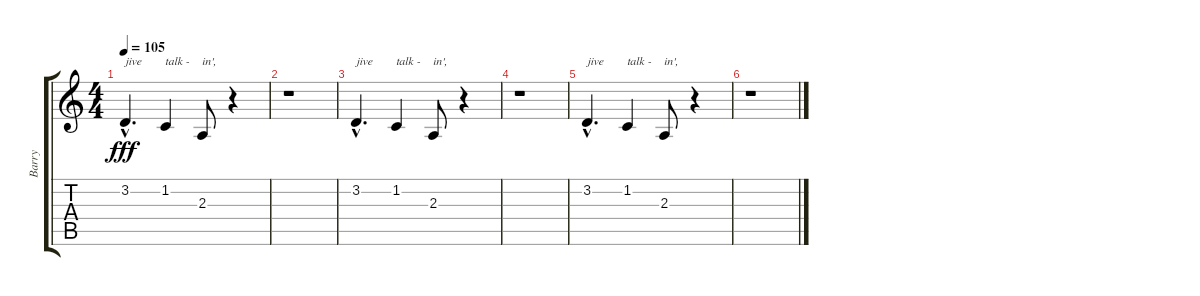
\track ("Barry" "Barry") {instrument lead4chiff}
\staff {score tabs}
\tuning (E4 B3 G3 D3 A2 E2) {hide}
\ts (4 4)
\tempo 105
\clef g2
\ks c
3.2{hac}.4{d txt "jive" dy fff volume 13} 1.2.4{txt "talk -"} 2.3.8{txt "in',"} r.4 |
r.1{volume 10} |
3.2{hac}.4{d txt "jive" volume 8} 1.2.4{txt "talk -"} 2.3.8{txt "in'," volume 6} r.4 |
r.1{volume 4} |
3.2{hac}.4{d txt "jive" volume 3} 1.2.4{txt "talk -" volume 1} 2.3.8{txt "in'," volume 0} r.4 |
r.1
